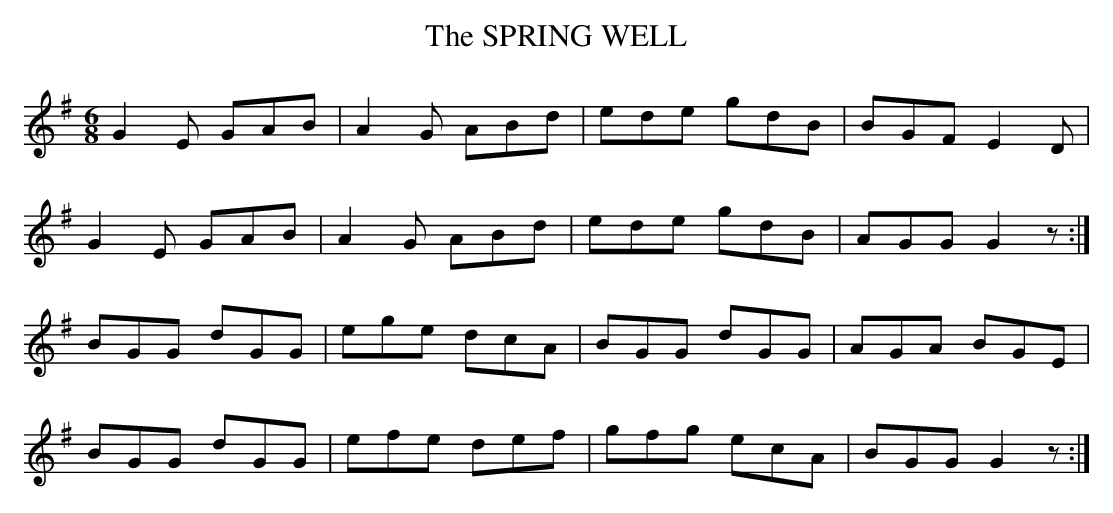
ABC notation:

X:1
T:SPRING WELL, The
M:6/8
L:1/8
K:G
G2E GAB|A2G ABd|ede gdB|BGF E2D|
G2E GAB|A2G ABd|ede gdB|AGG G2z :|
BGG dGG|ege dcA|BGG dGG|AGA BGE|
BGG dGG|efe def|gfg ecA|BGG G2z :|
